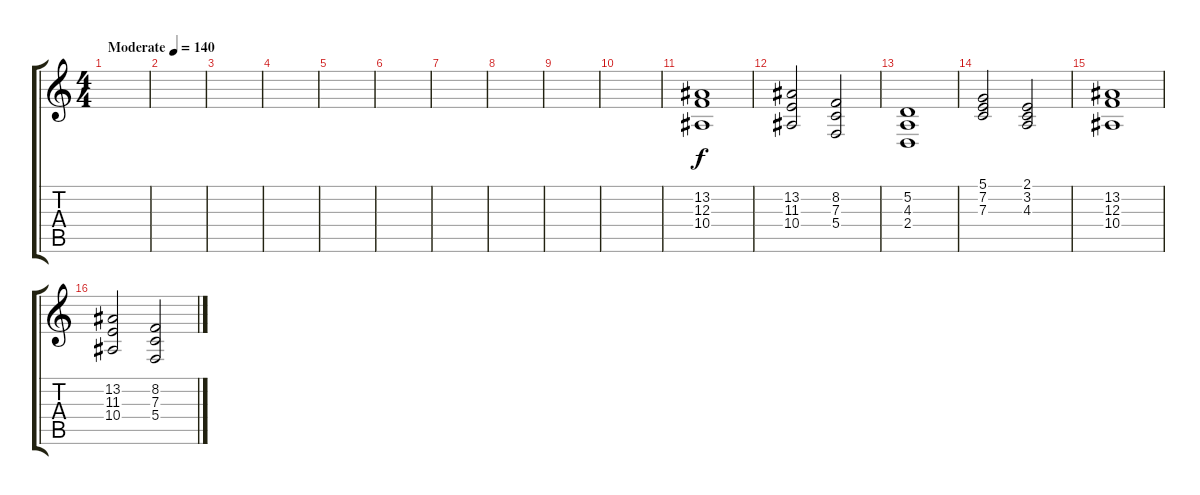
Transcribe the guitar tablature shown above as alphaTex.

\track "" {instrument stringensemble1}
\staff {score tabs}
\tuning (D4 A3 F3 C3 G2 D2) {hide}
\ts (4 4)
\tempo (140 "Moderate")
\clef g2
\ks c
|
|
|
|
|
|
|
|
|
|
(13.2 12.3 10.4).1 |
(13.2 11.3 10.4).2 (8.2 7.3 5.4).2 |
(5.2 4.3 2.4).1 |
(5.1 7.2 7.3).2 (2.1 3.2 4.3).2 |
(13.2 12.3 10.4).1 |
(13.2 11.3 10.4).2 (8.2 7.3 5.4).2
